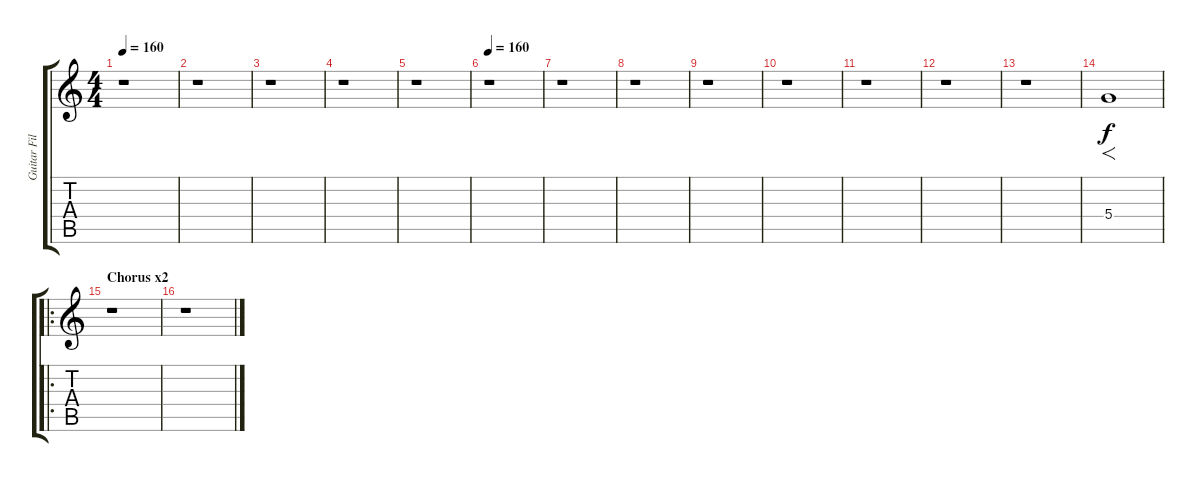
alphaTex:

\track ("Guitar Fills" "Guitar Fil") {instrument overdrivenguitar}
\staff {score tabs}
\tuning (E4 B3 G3 D3 A2 E2) {hide}
\ts (4 4)
\tempo 160
\clef g2
\ks c
r.1{dy f} |
r.1 |
r.1 |
r.1 |
r.1 |
\tempo 160
r.1 |
r.1 |
r.1 |
r.1 |
r.1 |
r.1 |
r.1 |
r.1 |
5.4.1{f} |
\ro
\section ("" "Chorus x2")
r.1 |
r.1
